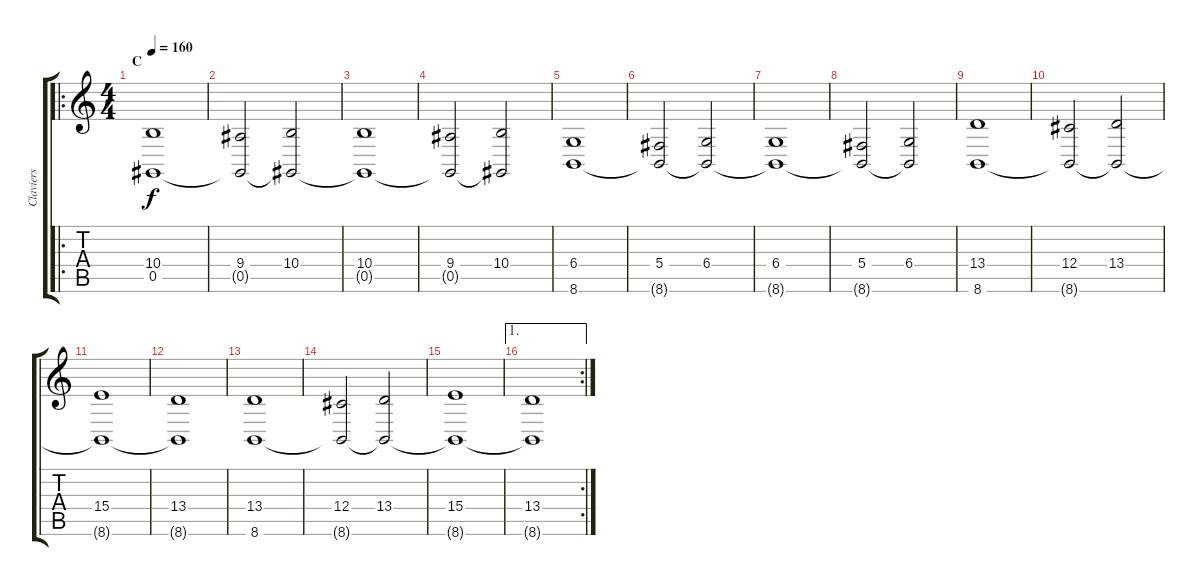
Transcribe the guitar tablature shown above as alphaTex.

\track ("Claviers" "Claviers") {instrument synthstrings2}
\staff {score tabs}
\tuning (Eb4 Bb3 Gb3 Db3 Ab2 Eb2) {hide}
\ro
\ts (4 4)
\section ("" "C")
\tempo 160
\clef g2
\ks c
(10.4 0.5).1{dy f volume 8} |
(9.4 0.5{t}).2 (10.4 0.5{t}).2 |
(10.4 0.5{t}).1 |
(9.4 0.5{t}).2 (10.4 0.5{t}).2 |
(6.4 8.6).1 |
(5.4 8.6{t}).2 (6.4 8.6{t}).2 |
(6.4 8.6{t}).1 |
(5.4 8.6{t}).2 (6.4 8.6{t}).2 |
(13.4 8.6).1 |
(12.4 8.6{t}).2 (13.4 8.6{t}).2 |
(15.4 8.6{t}).1 |
(13.4 8.6{t}).1 |
(13.4 8.6).1 |
(12.4 8.6{t}).2 (13.4 8.6{t}).2 |
(15.4 8.6{t}).1 |
\ae 1
\rc 2
(13.4 8.6{t}).1
